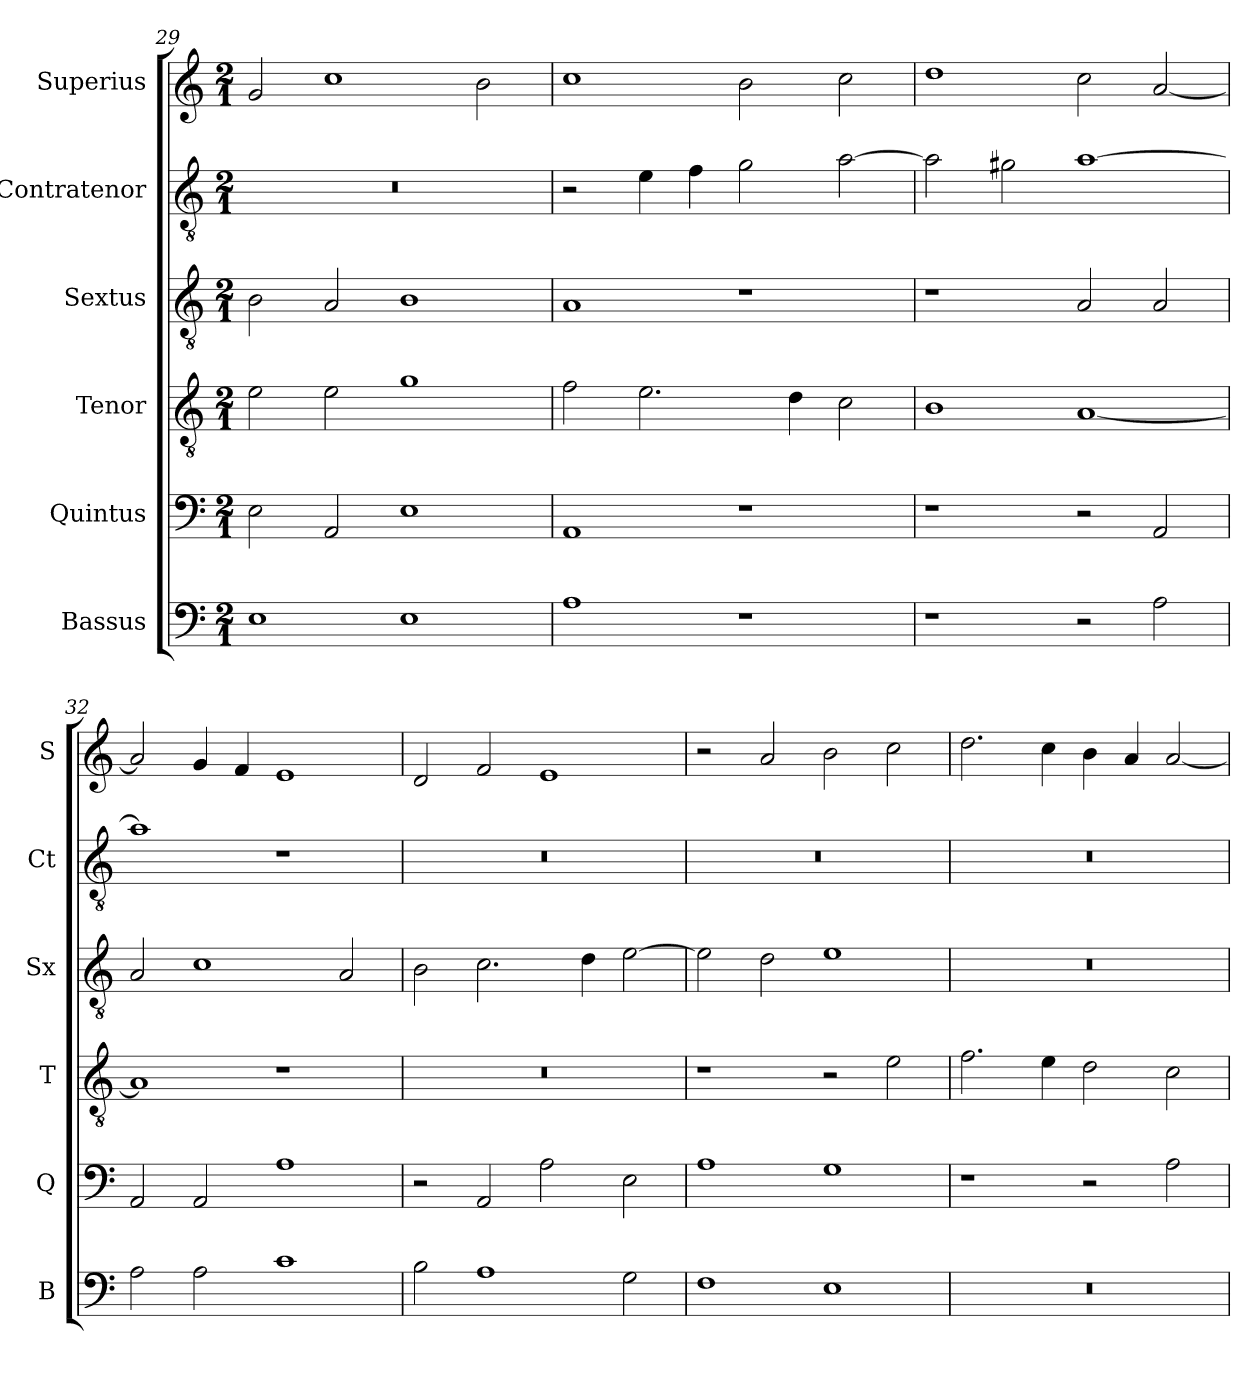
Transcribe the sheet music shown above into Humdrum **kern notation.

**kern	**kern	**kern	**kern	**kern	**kern
*part6	*part5	*part4	*part3	*part2	*part1
*staff6	*staff5	*staff4	*staff3	*staff2	*staff1
*I"Bassus	*I"Quintus	*I"Tenor	*I"Sextus	*I"Contratenor	*I"Superius
*I'B	*I'Q	*I'T	*I'Sx	*I'Ct	*I'S
*clefF4	*clefF4	*clefGv2	*clefGv2	*clefGv2	*clefG2
*k[]	*k[]	*k[]	*k[]	*k[]	*k[]
*M2/1	*M2/1	*M2/1	*M2/1	*M2/1	*M2/1
=29	=29	=29	=29	=29	=29
1E	2E\	2e\	2B\	0r	2g/
.	2AA/	2e\	2A/	.	1cc
1E	1E	1g	1B	.	.
.	.	.	.	.	2b\
=30	=30	=30	=30	=30	=30
1A	1AA	2f\	1A	2r	1cc
.	.	2.e\	.	4e\	.
.	.	.	.	4f\	.
1r	1r	.	1r	2g\	2b\
.	.	4d\	.	.	.
.	.	2c\	.	[2a\	2cc\
=31	=31	=31	=31	=31	=31
1r	1r	1B	1r	2a\]	1dd
.	.	.	.	2g#X\	.
2r	2r	[1A	2A/	[1a	2cc\
2A\	2AA/	.	2A/	.	[2a/
=32	=32	=32	=32	=32	=32
2A\	2AA/	1A]	2A/	1a]	2a/]
2A\	2AA/	.	1c	.	4g/
.	.	.	.	.	4f/
1c	1A	1r	.	1r	1e
.	.	.	2A/	.	.
=33	=33	=33	=33	=33	=33
2B\	2r	0r	2B\	0r	2d/
1A	2AA/	.	2.c\	.	2f/
.	2A\	.	.	.	1e
.	.	.	4d\	.	.
2G\	2E\	.	[2e\	.	.
=34	=34	=34	=34	=34	=34
1F	1A	1r	2e\]	0r	2r
.	.	.	2d\	.	2a/
1E	1G	2r	1e	.	2b\
.	.	2e\	.	.	2cc\
=35	=35	=35	=35	=35	=35
0r	1r	2.f\	0r	0r	2.dd\
.	.	4e\	.	.	4cc\
.	2r	2d\	.	.	4b\
.	.	.	.	.	4a/
.	2A\	2c\	.	.	[2a/
=	=	=	=	=	=
*-	*-	*-	*-	*-	*-
